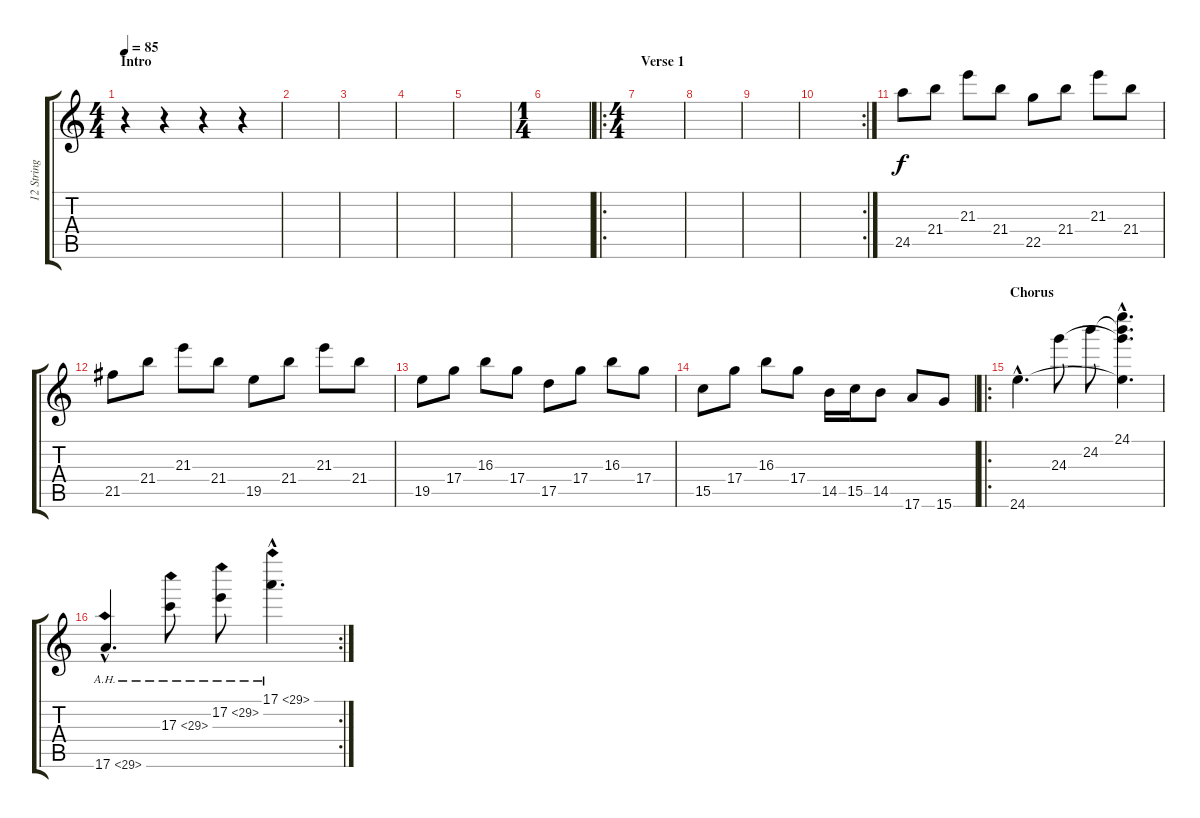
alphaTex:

\track ("12 String Acous." "12 String ") {instrument acousticguitarsteel}
\staff {score tabs}
\tuning (E4 B3 G3 D3 A2 E2) {hide}
\ts (4 4)
\section ("" "Intro")
\tempo 85
\clef g2
\ks c
r.4{dy f instrument acousticguitarsteel} r.4 r.4 r.4 |
|
|
|
|
\ts (1 4)
|
\ro
\ts (4 4)
\section ("" "Verse 1")
|
|
|
\rc 2
|
24.5.8 21.4.8 21.3.8 21.4.8 22.5.8 21.4.8 21.3.8 21.4.8 |
21.5.8 21.4.8 21.3.8 21.4.8 19.5.8 21.4.8 21.3.8 21.4.8 |
19.5.8 17.4.8 16.3.8 17.4.8 17.5.8 17.4.8 16.3.8 17.4.8 |
15.5.8 17.4.8 16.3.8 17.4.8 14.5.16 15.5.16 14.5.8 17.6.8 15.6.8 |
\ro
\section ("" "Chorus")
24.6{hac}.4{d} 24.3.8 24.2.8 (24.1{hac} 24.2{hac t} 24.3{hac t} 24.6{hac t}).4{d} |
\rc 2
17.6{ah 12 hac}.4{d} 17.3{ah 12}.8 17.2{ah 12}.8 17.1{ah 12 hac}.4{d}
